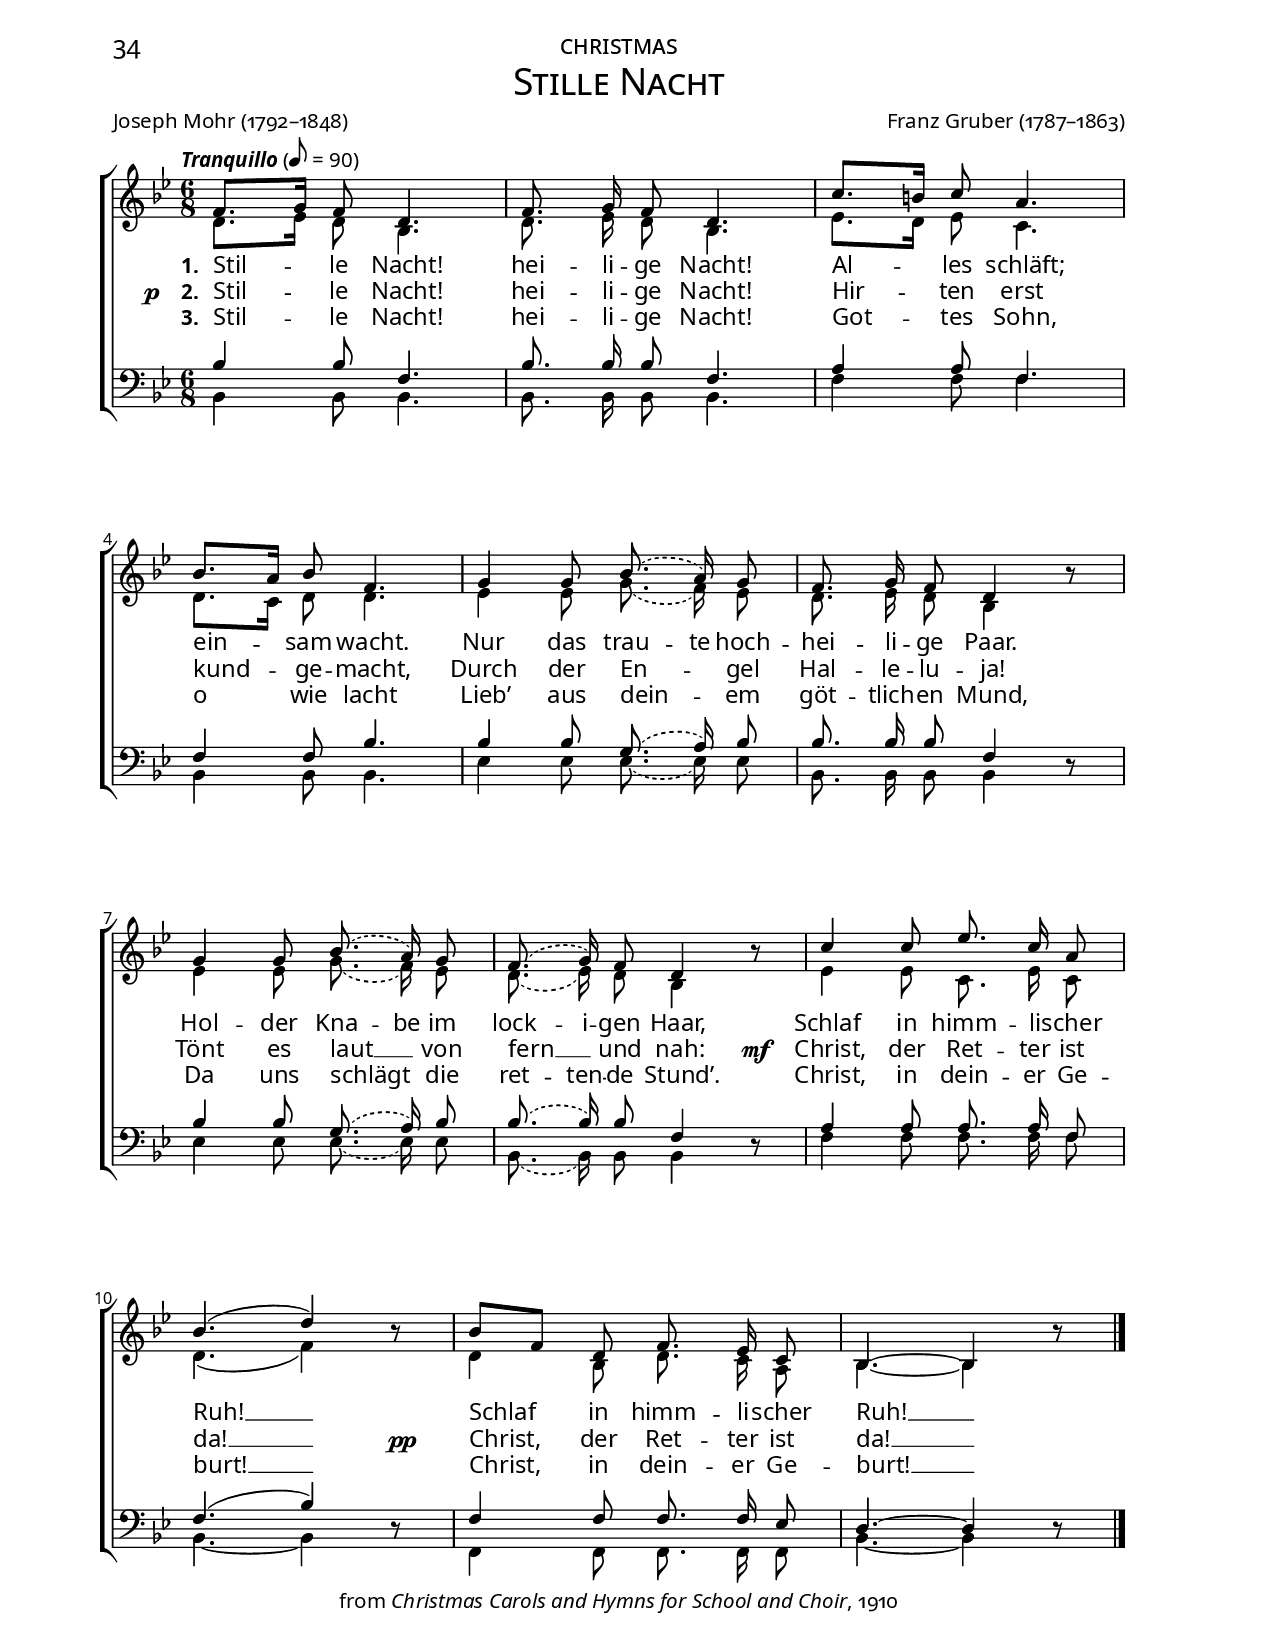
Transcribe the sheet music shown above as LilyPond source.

\version "2.14.2"
\include "util.ly"
\header {
  title = \markup{\override #'(font-name . "Garamond Premr Pro Smbd Subh"){ \abs-fontsize #18 \smallCapsOldStyle"Stille Nacht"}}
  poet = \markup\oldStyleNum"Joseph Mohr (1792–1848)"
  composer = \markup\oldStyleNum"Franz Gruber (1787–1863)"
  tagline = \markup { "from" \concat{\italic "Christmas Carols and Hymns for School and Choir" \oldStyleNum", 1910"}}
}
\paper {
  paper-height = 11\in
  paper-width = 8.5\in
  indent = 0\in
  %system-system-spacing = #'((basic-distance . 10) (padding . 0))
  %system-system-spacing =
  %  #'((basic-distance . 0)
  %     (minimum-distance . 0)
  %     (padding . -0.35)
  %     (stretchability . 100))
  ragged-last-bottom = ##f
  ragged-bottom = ##f
  two-sided = ##t
  inner-margin = 1\in
  outer-margin = 0.75\in
  top-margin = 0.26\in
  bottom-margin = 0.25\in
  first-page-number = #034
  print-first-page-number = ##t
  headerLine = \markup{ \smallCapsOldStyle"christmas"}
  oddHeaderMarkup = \markup\fill-line{
     \abs-fontsize #12.5
     \combine 
        \fill-line{"" \on-the-fly #print-page-number-check-first
        \oldStylePageNum""
        }
        \fill-line{\headerLine}
  }
  evenHeaderMarkup = \markup {
     \abs-fontsize #12.5
     \combine
        \on-the-fly #print-page-number-check-first
        \oldStylePageNum""
        \fill-line{\headerLine}
  }
}
#(set-global-staff-size 18) \paper{ #(define fonts (make-pango-font-tree "Garamond Premr Pro" "Garamond Premr Pro" "Garamond Premr Pro" (/ 18 20))) }
global = {
  \key bes \major
  \time 6/8
  \autoBeamOff
  \override DynamicLineSpanner #'staff-padding = #0.0
  \override DynamicLineSpanner #'Y-extent = #'(-1 . 1)
}

sopMusic = \relative c' {
  \tempo \markup\italic"Tranquillo" 8 = 90
  \slurDashed 
  f8.[ g16] f8 d4. |
  f8. g16 f8 d4. |
  c'8.[ b16] c8 a4. | \break
  bes8.[ a16] bes8 f4. |
  
  g4 g8 bes8.( a16) g8 |
  f8.\noBeam g16\noBeam f8 d4 bes'8\rest | \break
  g4 g8 bes8.( a16) g8 |
  f8.\noBeam( g16\noBeam) f8 d4 bes'8\rest |
  
  \slurSolid c4 c8\noBeam ees8.\noBeam c16\noBeam a8 | \break
  bes4.( d4) bes8\rest |
  bes8[ f] d8 f8.\noBeam ees16\noBeam c8 |
  bes4.~bes4 bes'8\rest \bar "|."
}
sopWords = \lyricmode {
  
}

altoMusic = \relative c' {
  \slurDashed 
  d8.[ ees16] d8 bes4. |
  d8. ees16 d8 bes4. |
  ees8.[ d16] ees8 c4. |
  d8.[ c16] d8 d4. |
  
  ees4 ees8 g8.( f16) ees8 |
  d8.\noBeam ees16\noBeam d8\noBeam bes4 s8 |
  ees4 ees8 g8.( f16) ees8 |
  d8.\noBeam( ees16\noBeam) d8 bes4 s8 |
  
  \slurSolid ees4 ees8 c8.\noBeam ees16\noBeam c8 |
  d4.( f4) s8 |
  d4 bes8 d8.\noBeam c16\noBeam a8 |
  bes4.~ bes4 s8 \bar "|."
}
altoWords = \lyricmode {
  \dropLyricsV
  \set stanza = #"1. "
  Stil -- le Nacht!
  hei -- li -- ge Nacht!
  Al -- les schläft;
  ein -- sam wacht.
  Nur das
  \set ignoreMelismata = ##t
  trau -- te hoch -- hei -- li -- ge Paar. 
  Hol -- der Kna -- be im lock -- i -- gen Haar,
  \unset ignoreMelismata
  Schlaf in himm -- li -- scher Ruh! __ 
  Schlaf in himm -- li -- scher Ruh! __
}
altoWordsII = {
  \dropLyricsV
  \set stanza = \markup\concat{\dynamic"p   " "2. "}
  \lyricmode {
    Stil -- le Nacht!
    hei -- li -- ge Nacht!
    Hir -- ten erst kund -- ge -- macht,
    Durch der En -- gel Hal -- le -- lu -- ja!
    Tönt es laut __ von fern __ und nah:
  }
  \set stanza = \markup\dynamic"mf  "
  \lyricmode {
    Christ, der Ret -- ter ist da! __
  }
  \set stanza = \markup\dynamic"pp      "
  \lyricmode {
    Christ, der Ret -- ter ist da! __
  }
}
altoWordsIII = \lyricmode {
  \dropLyricsV
  \set stanza = #"3. "
  Stil -- le Nacht!
  hei -- li -- ge Nacht!
  Got -- tes Sohn, o wie lacht
  Lieb’ aus dein -- em göt -- tlich -- en Mund,
  Da uns schlägt die
  \set ignoreMelismata = ##t
  ret -- ten -- de Stund’. 
  \unset ignoreMelismata
  Christ, in dein -- er Ge -- burt! __
  Christ, in dein -- er Ge -- burt! __
}
altoWordsIV = \lyricmode {
\set ignoreMelismata = ##t
%\markup\italic 
  
}

tenorMusic = \relative c' {
  \slurDashed 
  bes4 bes8 f4. |
  bes8. bes16 bes8 f4. |
  a4 a8 f4. |
  f4 f8 bes4. |
  
  bes4 bes8 g8.( a16) bes8 |
  bes8.\noBeam bes16\noBeam bes8 f4 s8 |
  bes4 bes8 g8.( a16) bes8 |
  bes8.\noBeam( bes16\noBeam) bes8 f4 s8 |
  
  a4 a8\noBeam a8.\noBeam a16\noBeam f8 |
  \slurSolid f4.( bes4) s8 |
  f4 f8\noBeam f8.\noBeam f16\noBeam ees8 |
  d4.~d4 s8 \bar "|."
}
tenorWords = \lyricmode {

}

bassMusic = \relative c {
  \slurDashed 
  bes4 bes8 bes4. |
  bes8. bes16 bes8 bes4. |
  f'4 f8 f4. |
  bes,4 bes8 bes4. |
  
  ees4 ees8 ees8.( ees16) ees8 |
  bes8.\noBeam bes16\noBeam bes8\noBeam bes4 d8\rest |
  ees4 ees8 ees8.( ees16) ees8 |
  bes8.\noBeam( bes16\noBeam) bes8 bes4 d8\rest |
  
  f4 f8\noBeam f8.\noBeam f16\noBeam f8 |
  bes,4.~ bes4 d8\rest |
  f,4 f8\noBeam f8.\noBeam f16\noBeam f8 |
  bes4.~ bes4 d8\rest \bar "|."
}
bassWords = \lyricmode {

}

\score {
  <<
   \new ChoirStaff <<
%    \new Lyrics = sopranos \with { \override VerticalAxisGroup #'nonstaff-relatedstaff-spacing = #'((basic-distance . 1)) }
    \new Staff = women <<
      \new Voice = "sopranos" { \voiceOne << \global \sopMusic >> }
      \new Voice = "altos" { \voiceTwo << \global \altoMusic >> }
    >>
    \new Lyrics \with { alignAboveContext = #"women" \override VerticalAxisGroup #'nonstaff-relatedstaff-spacing = #'((basic-distance . 1))} \lyricsto "sopranos" \sopWords
    \new Lyrics = "altosIV"  \with { alignBelowContext = #"women" \override VerticalAxisGroup #'nonstaff-relatedstaff-spacing = #'((basic-distance . 1))} \lyricsto "sopranos" \altoWordsIV
    \new Lyrics = "altosIII"  \with { alignBelowContext = #"women" \override VerticalAxisGroup #'nonstaff-relatedstaff-spacing = #'((basic-distance . 1))} \lyricsto "sopranos" \altoWordsIII
    \new Lyrics = "altosII"  \with { alignBelowContext = #"women" \override VerticalAxisGroup #'nonstaff-relatedstaff-spacing = #'((basic-distance . 1))} \lyricsto "sopranos" \altoWordsII
    \new Lyrics = "altos"  \with { alignBelowContext = #"women" \override VerticalAxisGroup #'nonstaff-relatedstaff-spacing = #'((basic-distance . 1))} \lyricsto "sopranos" \altoWords
   \new Staff = men <<
      \clef bass
      \new Voice = "tenors" { \voiceOne << \global \tenorMusic >> }
      \new Voice = "basses" { \voiceTwo << \global \bassMusic >> }
    >>
    \new Lyrics \with { alignAboveContext = #"men" \override VerticalAxisGroup #'nonstaff-relatedstaff-spacing = #'((basic-distance . 1)) } \lyricsto "tenors" \tenorWords
    \new Lyrics \with { alignBelowContext = #"men" \override VerticalAxisGroup #'nonstaff-relatedstaff-spacing = #'((basic-distance . 1)) } \lyricsto "basses" \bassWords
  >>
%    \new PianoStaff << \new Staff { \new Voice { \pianoRH } } \new Staff { \clef "bass" \pianoLH } >>
  >>
  \layout {
  \context {
    \Lyrics
    \override LyricText #'font-size = #1.3
  }
    \context {
      \Score
      %\override SpacingSpanner #'base-shortest-duration = #(ly:make-moment 1 8)
      %\override SpacingSpanner #'common-shortest-duration = #(ly:make-moment 1 4)
    }
    \context {
      % Remove all empty staves
      % \Staff \RemoveEmptyStaves \override VerticalAxisGroup #'remove-first = ##t
    }
    \context {
      \Lyrics
      \override LyricText #'X-offset = #center-on-word
    }
  }
}

